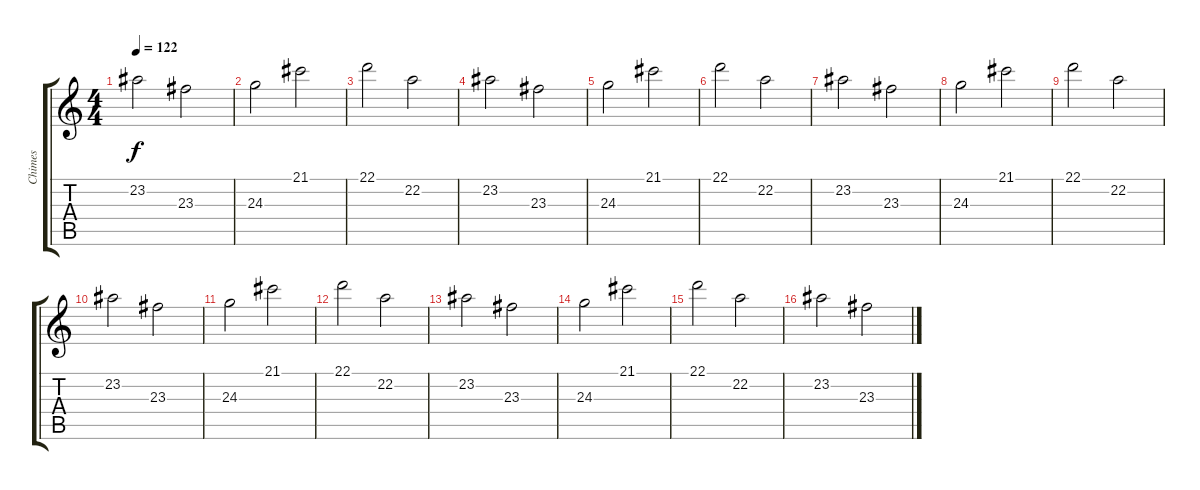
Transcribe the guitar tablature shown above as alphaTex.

\track ("Chimes" "Chimes") {instrument glockenspiel}
\staff {score tabs}
\tuning (E4 B3 G3 D3 A2 E2) {hide}
\ts (4 4)
\tempo 122
\clef g2
\ks c
23.2.2{dy f} 23.3.2 |
24.3.2 21.1.2 |
22.1.2 22.2.2 |
23.2.2 23.3.2 |
24.3.2 21.1.2 |
22.1.2 22.2.2 |
23.2.2 23.3.2 |
24.3.2 21.1.2 |
22.1.2 22.2.2 |
23.2.2 23.3.2 |
24.3.2 21.1.2 |
22.1.2 22.2.2 |
23.2.2 23.3.2 |
24.3.2 21.1.2 |
22.1.2 22.2.2 |
23.2.2 23.3.2
